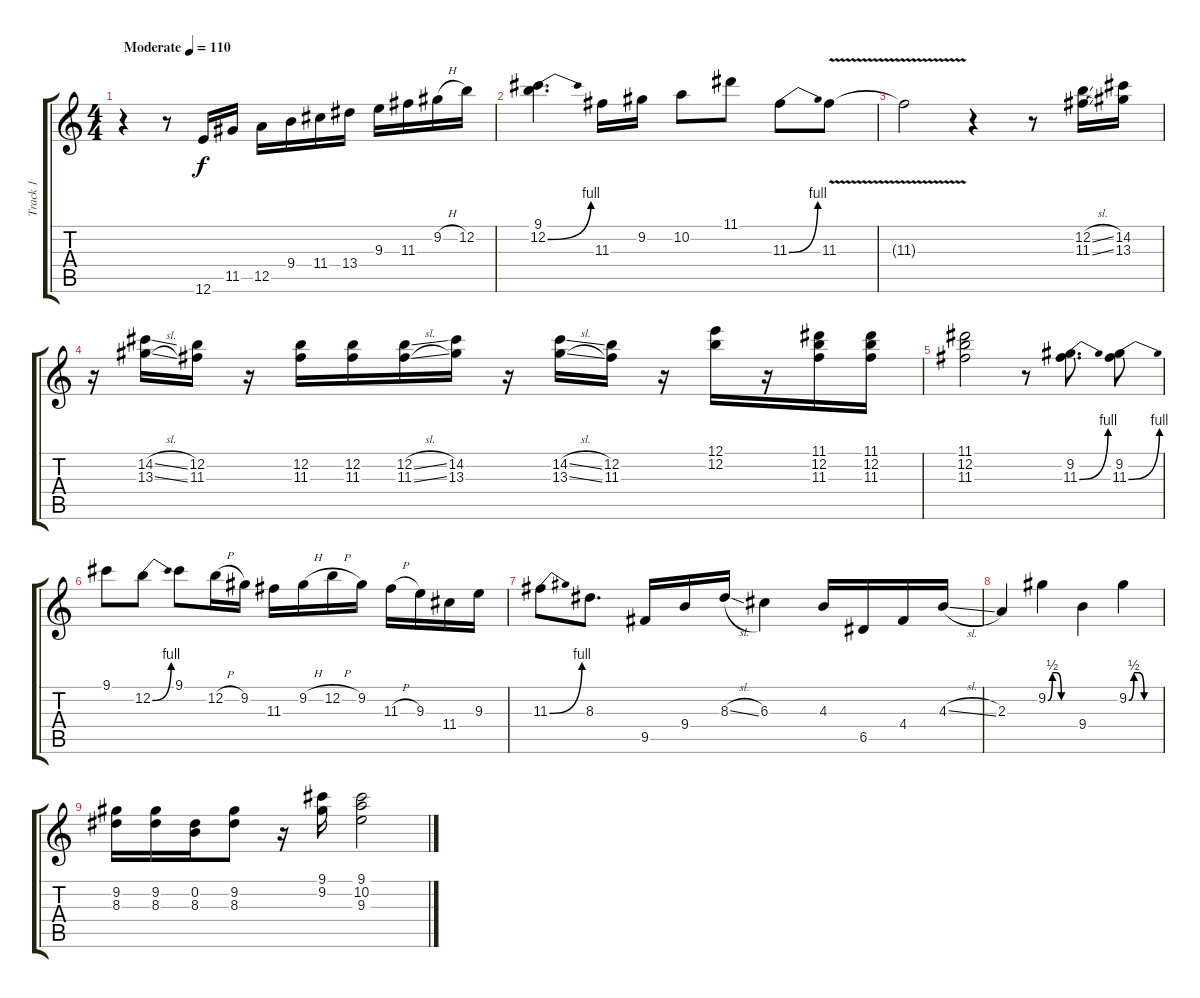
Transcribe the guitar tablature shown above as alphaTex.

\track ("Track 1" "Track 1") {instrument overdrivenguitar}
\staff {score tabs}
\tuning (E4 B3 G3 D3 A2 E2) {hide}
\ts (4 4)
\tempo (110 "Moderate")
\clef g2
\ks c
r.4{dy f instrument overdrivenguitar} r.8 12.6.16 11.5.16 12.5.16 9.4.16 11.4.16 13.4.16 9.3.16 11.3.16 9.2{h}.16 12.2.16 |
(9.1 12.2{be (bend 0 0 60 4)}).4{d} 11.3.16 9.2.16 10.2.8 11.1.8 11.3{be (bend 0 0 60 4)}.8 11.3{v}.8 |
11.3{t}.2 r.4 r.8 (12.2{sl} 11.3{sl}).16 (14.2 13.3).16 |
r.16 (14.2{sl} 13.3{sl}).16 (12.2 11.3).16 r.16 (12.2 11.3).16 (12.2 11.3).16 (12.2{sl} 11.3{sl}).16 (14.2 13.3).16 r.16 (14.2{sl} 13.3{sl}).16 (12.2 11.3).16 r.16 (12.1 12.2).16 r.16 (11.1 12.2 11.3).16 (11.1 12.2 11.3).16 |
(11.1 12.2 11.3).2 r.8 (9.2 11.3{be (bend 0 0 60 4)}).8{d} (9.2 11.3{be (bend 0 0 60 4)}).8 |
9.1.8 12.2{be (bend 0 0 60 4)}.8 9.1.8 12.2{h}.16 9.2.16 11.3.16 9.2{h}.16 12.2{h}.16 9.2.16 11.3{h}.16 9.3.16 11.4.16 9.3.16 |
11.3{be (bend 0 0 60 4)}.8 8.3.8{d} 9.5.16 9.4.16 8.3{sl}.16 6.3.4 4.3.16 6.5.16 4.4.16 4.3{sl}.16 |
2.3.4 9.2{be (custom 0 0 10 2 20 2 30 0 60 0)}.4 9.4.4 9.2{be (custom 0 0 10 2 20 2 30 0 60 0)}.4 |
(9.2 8.3).16 (9.2 8.3).16 (0.2 8.3).16 (9.2 8.3).8 r.16 (9.1 9.2).16 (9.1 10.2 9.3).2
